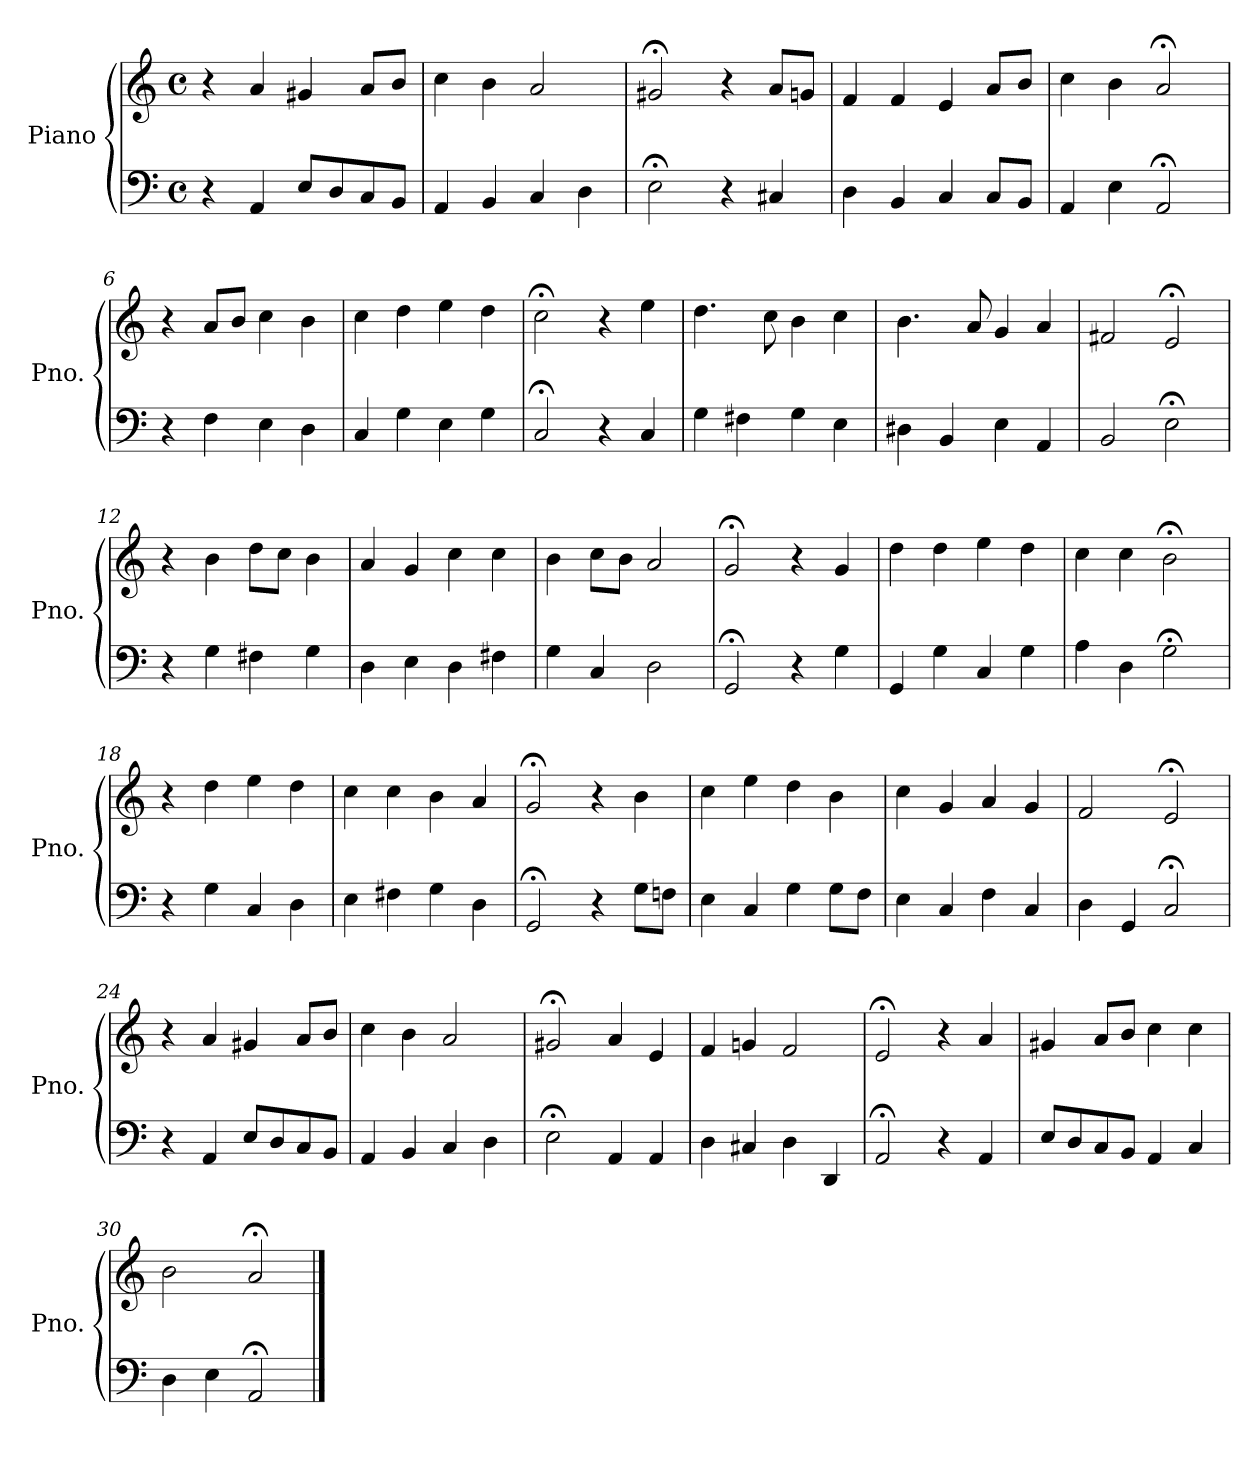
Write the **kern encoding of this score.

**kern	**kern
*part1	*part1
*staff2	*staff1
*I"Piano	*
*I'Pno.	*
*clefF4	*clefG2
*k[]	*k[]
*M4/4	*M4/4
*met(c)	*met(c)
=1	=1
4r	4r
4AA/	4a/
8E/L	4g#X/
8D/	.
8C/	8a/L
8BB/J	8b/J
=2	=2
4AA/	4cc\
4BB/	4b\
4C/	2a/
4D\	.
=3	=3
2E;<\	2g#X;</
4r	4r
4C#X/	8a/L
.	8gn/J
=4	=4
4D\	4f/
4BB/	4f/
4C/	4e/
8C/L	8a/L
8BB/J	8b/J
=5	=5
4AA/	4cc\
4E\	4b\
2AA;</	2a;</
=6	=6
4r	4r
4F\	8a/L
.	8b/J
4E\	4cc\
4D\	4b\
=7	=7
4C/	4cc\
4G\	4dd\
4E\	4ee\
4G\	4dd\
!!LO:LB:g=z
=8	=8
2C;</	2cc;<\
4r	4r
4C/	4ee\
=9	=9
4G\	4.dd\
4F#X\	.
.	8cc\
4G\	4b\
4E\	4cc\
=10	=10
4D#X\	4.b\
4BB/	.
.	8a/
4E\	4g/
4AA/	4a/
=11	=11
2BB/	2f#X/
2E;<\	2e;</
=12	=12
4r	4r
4G\	4b\
4F#X\	8dd\L
.	8cc\J
4G\	4b\
=13	=13
4D\	4a/
4E\	4g/
4D\	4cc\
4F#X\	4cc\
=14	=14
4G\	4b\
4C/	8cc\L
.	8b\J
2D\	2a/
=15	=15
2GG;</	2g;</
4r	4r
4G\	4g/
!!LO:LB:g=z
=16	=16
4GG/	4dd\
4G\	4dd\
4C/	4ee\
4G\	4dd\
=17	=17
4A\	4cc\
4D\	4cc\
2G;<\	2b;<\
=18	=18
4r	4r
4G\	4dd\
4C/	4ee\
4D\	4dd\
=19	=19
4E\	4cc\
4F#X\	4cc\
4G\	4b\
4D\	4a/
=20	=20
2GG;</	2g;</
4r	4r
8G\L	4b\
8Fn\J	.
=21	=21
4E\	4cc\
4C/	4ee\
4G\	4dd\
8G\L	4b\
8F\J	.
=22	=22
4E\	4cc\
4C/	4g/
4F\	4a/
4C/	4g/
=23	=23
4D\	2f/
4GG/	.
2C;</	2e;</
!!LO:LB:g=z
=24	=24
4r	4r
4AA/	4a/
8E/L	4g#X/
8D/	.
8C/	8a/L
8BB/J	8b/J
=25	=25
4AA/	4cc\
4BB/	4b\
4C/	2a/
4D\	.
=26	=26
2E;<\	2g#X;</
4AA/	4a/
4AA/	4e/
=27	=27
4D\	4f/
4C#X/	4gn/
4D\	2f/
4DD/	.
=28	=28
2AA;</	2e;</
4r	4r
4AA/	4a/
=29	=29
8E/L	4g#X/
8D/	.
8C/	8a/L
8BB/J	8b/J
4AA/	4cc\
4C/	4cc\
=30	=30
4D\	2b\
4E\	.
2AA;</	2a;</
==	==
*-	*-
